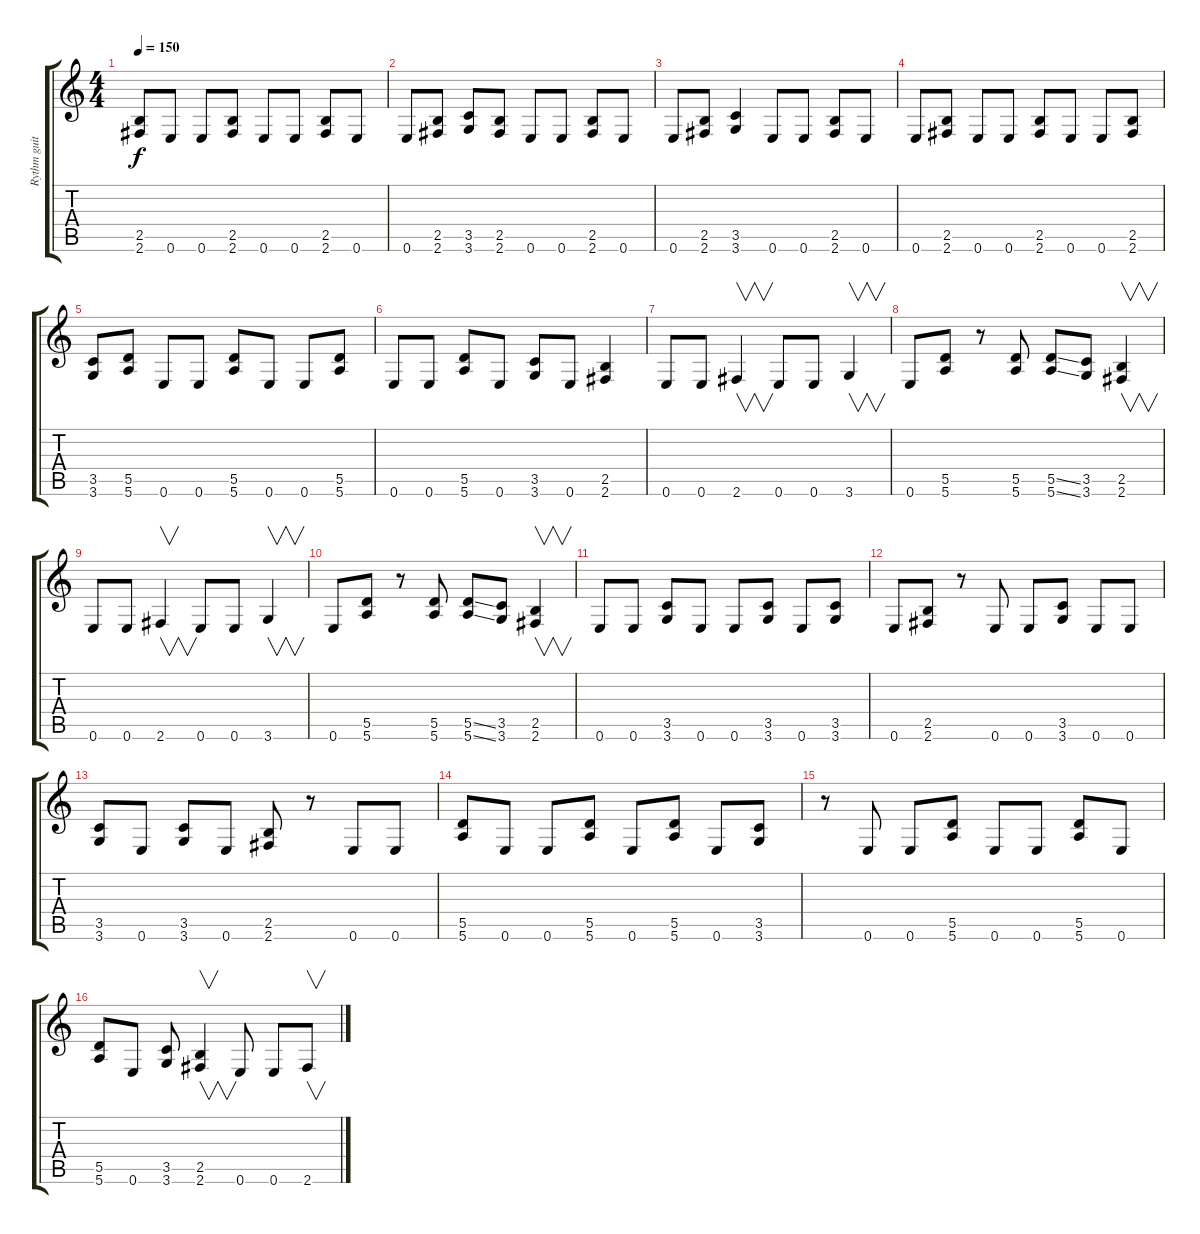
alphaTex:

\track ("Rythm guitar" "Rythm guit") {instrument distortionguitar}
\staff {score tabs}
\tuning (E4 B3 G3 D3 A2 E2) {hide}
\ts (4 4)
\tempo 150
\clef g2
\ks c
(2.5 2.6).8{dy f} 0.6.8 0.6.8 (2.5 2.6).8 0.6.8 0.6.8 (2.5 2.6).8 0.6.8 |
0.6.8 (2.5 2.6).8 (3.5 3.6).8 (2.5 2.6).8 0.6.8 0.6.8 (2.5 2.6).8 0.6.8 |
0.6.8 (2.5 2.6).8 (3.5 3.6).4 0.6.8 0.6.8 (2.5 2.6).8 0.6.8 |
0.6.8 (2.5 2.6).8 0.6.8 0.6.8 (2.5 2.6).8 0.6.8 0.6.8 (2.5 2.6).8 |
(3.5 3.6).8 (5.5 5.6).8 0.6.8 0.6.8 (5.5 5.6).8 0.6.8 0.6.8 (5.5 5.6).8 |
0.6.8 0.6.8 (5.5 5.6).8 0.6.8 (3.5 3.6).8 0.6.8 (2.5 2.6).4 |
0.6.8 0.6.8 2.6.4{v} 0.6.8 0.6.8 3.6.4{v} |
0.6.8 (5.5 5.6).8 r.8 (5.5 5.6).8 (5.5{ss} 5.6{ss}).8 (3.5 3.6).8 (2.5 2.6).4{v} |
0.6.8 0.6.8 2.6.4{v} 0.6.8 0.6.8 3.6.4{v} |
0.6.8 (5.5 5.6).8 r.8 (5.5 5.6).8 (5.5{ss} 5.6{ss}).8 (3.5 3.6).8 (2.5 2.6).4{v} |
0.6.8 0.6.8 (3.5 3.6).8 0.6.8 0.6.8 (3.5 3.6).8 0.6.8 (3.5 3.6).8 |
0.6.8 (2.5 2.6).8 r.8 0.6.8 0.6.8 (3.5 3.6).8 0.6.8 0.6.8 |
(3.5 3.6).8 0.6.8 (3.5 3.6).8 0.6.8 (2.5 2.6).8 r.8 0.6.8 0.6.8 |
(5.5 5.6).8 0.6.8 0.6.8 (5.5 5.6).8 0.6.8 (5.5 5.6).8 0.6.8 (3.5 3.6).8 |
r.8 0.6.8 0.6.8 (5.5 5.6).8 0.6.8 0.6.8 (5.5 5.6).8 0.6.8 |
(5.5 5.6).8 0.6.8 (3.5 3.6).8 (2.5 2.6).4{v} 0.6.8 0.6.8 2.6.8{v}
